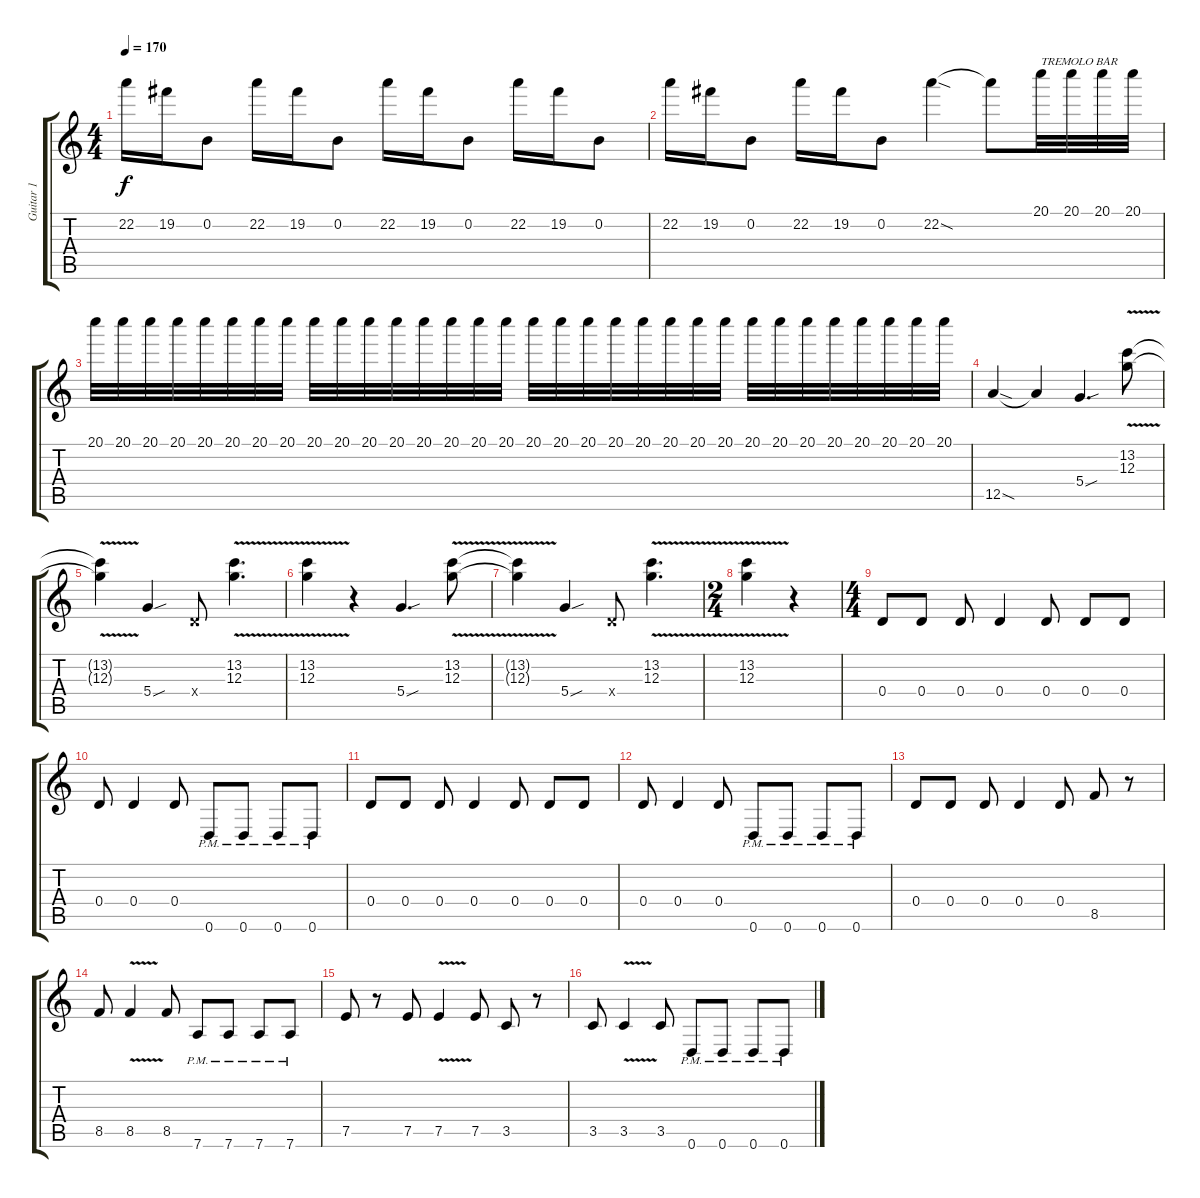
\track ("Guitar 1" "Guitar 1") {instrument acousticguitarsteel}
\staff {score tabs}
\tuning (E4 B3 G3 D3 A2 D2) {hide}
\ts (4 4)
\tempo 170
\clef g2
\ks c
22.2.16{dy f} 19.2.16 0.2.8 22.2.16 19.2.16 0.2.8 22.2.16 19.2.16 0.2.8 22.2.16 19.2.16 0.2.8 |
22.2.16 19.2.16 0.2.8 22.2.16 19.2.16 0.2.8 22.2{sod}.4 22.2{t}.8 20.1.32{txt "TREMOLO BAR"} 20.1.32 20.1.32 20.1.32 |
20.1.32 20.1.32 20.1.32 20.1.32 20.1.32 20.1.32 20.1.32 20.1.32 20.1.32 20.1.32 20.1.32 20.1.32 20.1.32 20.1.32 20.1.32 20.1.32 20.1.32 20.1.32 20.1.32 20.1.32 20.1.32 20.1.32 20.1.32 20.1.32 20.1.32 20.1.32 20.1.32 20.1.32 20.1.32 20.1.32 20.1.32 20.1.32 |
12.5{sod}.4 12.5{t}.4 5.4{sou}.4{d} (13.2{v} 12.3).8 |
(13.2{t} 12.3{t}).4 5.4{sou}.4 0.4{x}.8 (13.2{v} 12.3).4{d} |
(13.2 12.3{v}).4 r.4 5.4{sou}.4{d} (13.2{v} 12.3).8 |
(13.2{t} 12.3{t}).4 5.4{sou}.4 0.4{x}.8 (13.2{v} 12.3).4{d} |
\ts (2 4)
(13.2{v} 12.3).4 r.4 |
\ts (4 4)
0.4.8 0.4.8 0.4.8 0.4.4 0.4.8 0.4.8 0.4.8 |
0.4.8 0.4.4 0.4.8 0.6{pm}.8 0.6{pm}.8 0.6{pm}.8 0.6{pm}.8 |
0.4.8 0.4.8 0.4.8 0.4.4 0.4.8 0.4.8 0.4.8 |
0.4.8 0.4.4 0.4.8 0.6{pm}.8 0.6{pm}.8 0.6{pm}.8 0.6{pm}.8 |
0.4.8 0.4.8 0.4.8 0.4.4 0.4.8 8.5.8 r.8 |
8.5.8 8.5{v}.4 8.5.8 7.6{pm}.8 7.6{pm}.8 7.6{pm}.8 7.6{pm}.8 |
7.5.8 r.8 7.5.8 7.5{v}.4 7.5.8 3.5.8 r.8 |
3.5.8 3.5{v}.4 3.5.8 0.6{pm}.8 0.6{pm}.8 0.6{pm}.8 0.6{pm}.8
